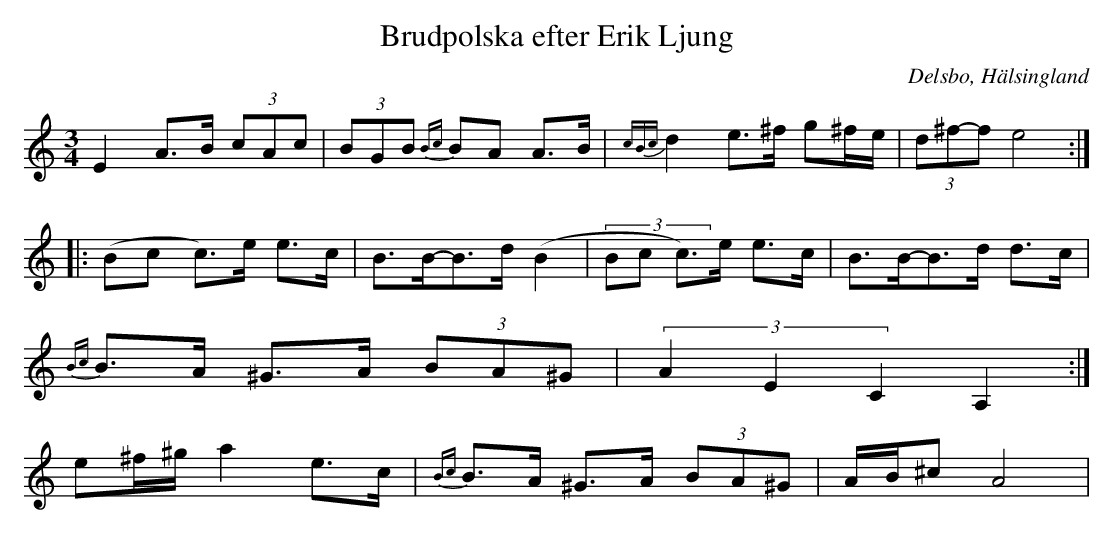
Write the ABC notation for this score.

X:1
T: Brudpolska efter Erik Ljung
O: Delsbo, Hälsingland
M: 3/4
L: 1/8
K: Am
E2 A>B (3cAc| (3BGB {Bc}BA A>B|{cBc}d2 e>^f g^f/e/|(3d^f-f e4 :|
|:(Bc c)>e e>c|B>B-B>d (B2|(3Bc c)>e e>c|B>B-B>d d>c|
{Bc}B>A ^G>A (3BA^G|(3A2E2C2 A,2:|
e^f/^g/ a2 e>c|{Bc}B>A ^G>A (3BA^G|A/B/^c A4|
